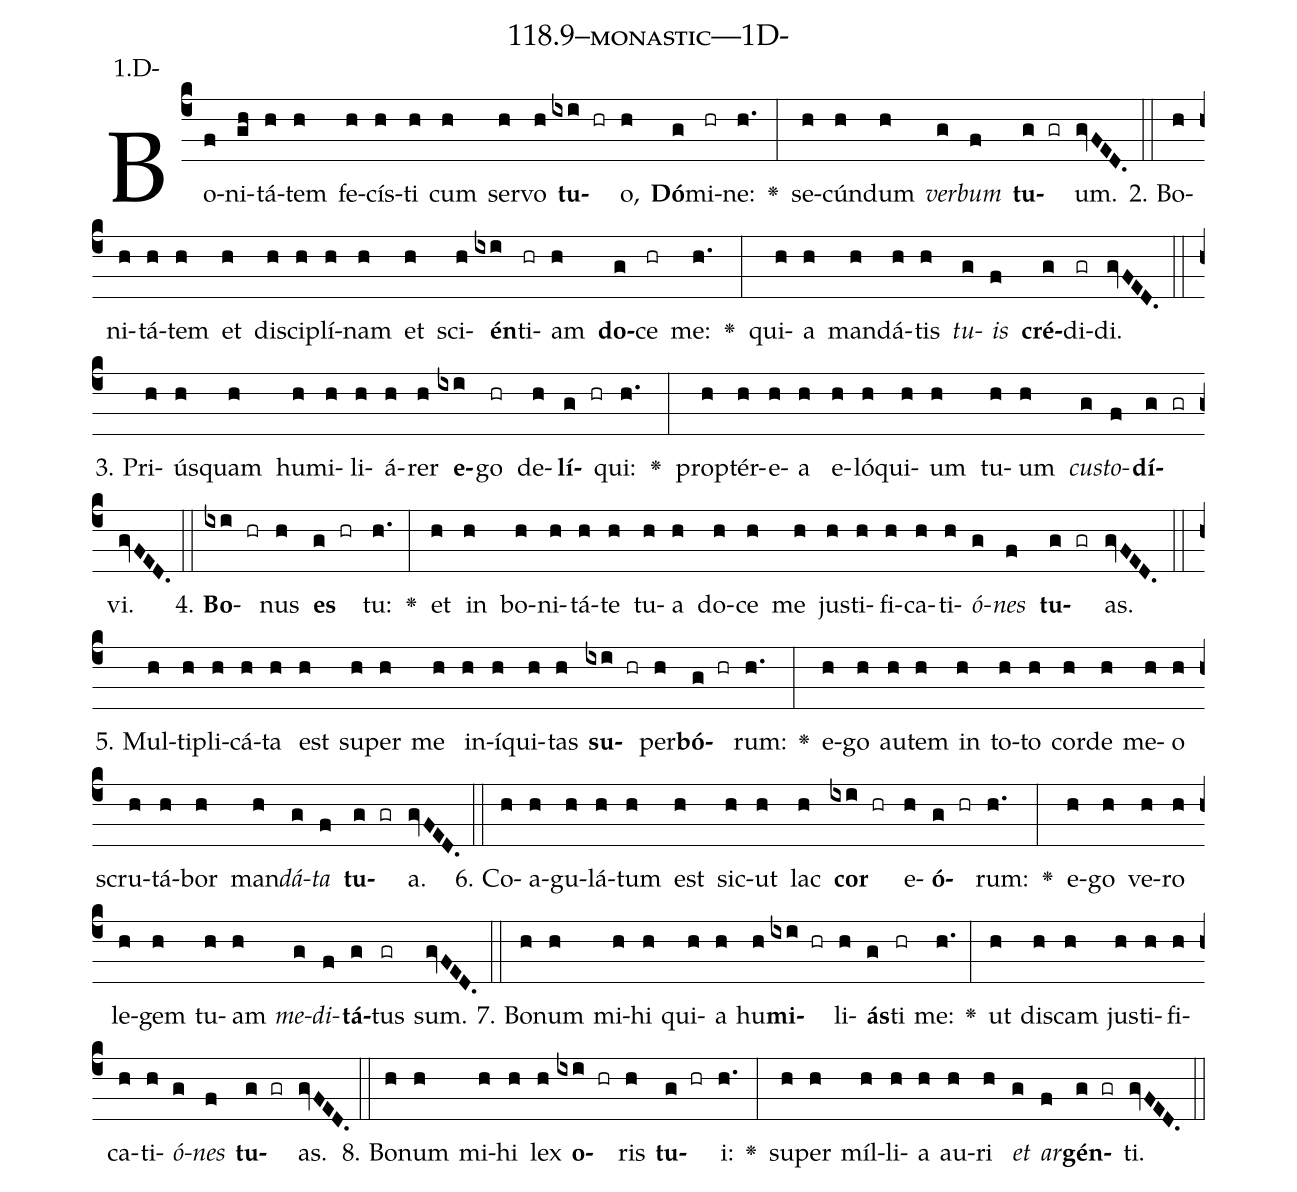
name: 118.9--monastic---1D-;
annotation: 1.D-;
%%
(c4)Bo(f)ni(gh)tá(h)tem(h) fe(h)cís(h)ti(h) cum(h) ser(h)vo(h) <b>tu</b>(ixi hr)o,(h) <b>Dó</b>(g)mi(hr)ne:(h.) <v>\greheightstar</v>(:) se(h)cún(h)dum(h) <i>ver</i>(g)<i>bum</i>(f) <b>tu</b>(g gr)um.(gvFED.) (::)
2. Bo(h)ni(h)tá(h)tem(h) et(h) di(h)sci(h)plí(h)nam(h) et(h) sci(h)<b>én</b>(ixi)ti(hr)am(h) <b>do</b>(g)ce(hr) me:(h.) <v>\greheightstar</v>(:) qui(h)a(h) man(h)dá(h)tis(h) <i>tu</i>(g)<i>is</i>(f) <b>cré</b>(g)di(gr)di.(gvFED.) (::)
3. Pri(h)ús(h)quam(h) hu(h)mi(h)li(h)á(h)rer(h) <b>e</b>(ixi)go(hr) de(h)<b>lí</b>(g hr)qui:(h.) <v>\greheightstar</v>(:) prop(h)tér(h)e(h)a(h) e(h)ló(h)qui(h)um(h) tu(h)um(h) <i>cus</i>(g)<i>to</i>(f)<b>dí</b>(g gr)vi.(gvFED.) (::)
4. <b>Bo</b>(ixi hr)nus(h) <b>es</b>(g hr) tu:(h.) <v>\greheightstar</v>(:) et(h) in(h) bo(h)ni(h)tá(h)te(h) tu(h)a(h) do(h)ce(h) me(h) jus(h)ti(h)fi(h)ca(h)ti(h)<i>ó</i>(g)<i>nes</i>(f) <b>tu</b>(g gr)as.(gvFED.) (::)
5. Mul(h)ti(h)pli(h)cá(h)ta(h) est(h) su(h)per(h) me(h) in(h)í(h)qui(h)tas(h) <b>su</b>(ixi hr)per(h)<b>bó</b>(g hr)rum:(h.) <v>\greheightstar</v>(:) e(h)go(h) au(h)tem(h) in(h) to(h)to(h) cor(h)de(h) me(h)o(h) scru(h)tá(h)bor(h) man(h)<i>dá</i>(g)<i>ta</i>(f) <b>tu</b>(g gr)a.(gvFED.) (::)
6. Co(h)a(h)gu(h)lá(h)tum(h) est(h) sic(h)ut(h) lac(h) <b>cor</b>(ixi hr) e(h)<b>ó</b>(g hr)rum:(h.) <v>\greheightstar</v>(:) e(h)go(h) ve(h)ro(h) le(h)gem(h) tu(h)am(h) <i>me</i>(g)<i>di</i>(f)<b>tá</b>(g)tus(gr) sum.(gvFED.) (::)
7. Bo(h)num(h) mi(h)hi(h) qui(h)a(h) hu(h)<b>mi</b>(ixi hr)li(h)<b>ás</b>(g)ti(hr) me:(h.) <v>\greheightstar</v>(:) ut(h) dis(h)cam(h) jus(h)ti(h)fi(h)ca(h)ti(h)<i>ó</i>(g)<i>nes</i>(f) <b>tu</b>(g gr)as.(gvFED.) (::)
8. Bo(h)num(h) mi(h)hi(h) lex(h) <b>o</b>(ixi hr)ris(h) <b>tu</b>(g hr)i:(h.) <v>\greheightstar</v>(:) su(h)per(h) míl(h)li(h)a(h) au(h)ri(h) <i>et</i>(g) <i>ar</i>(f)<b>gén</b>(g gr)ti.(gvFED.) (::)
